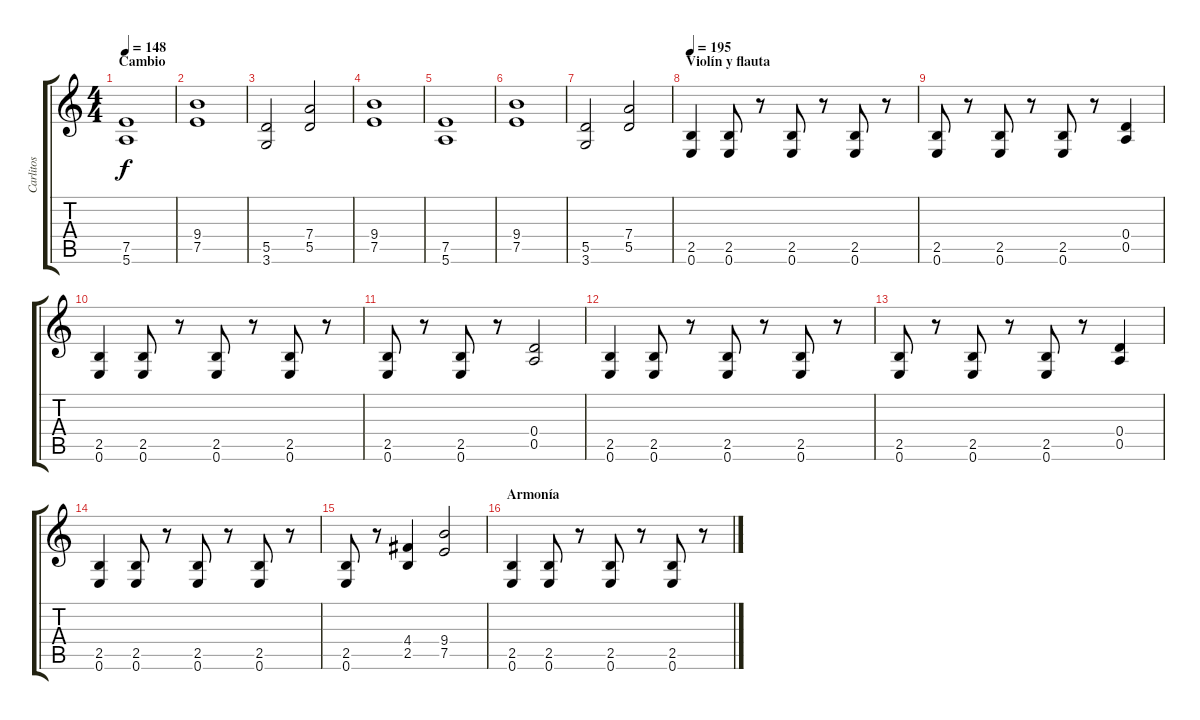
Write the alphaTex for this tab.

\track ("Carlitos" "Carlitos") {instrument distortionguitar}
\staff {score tabs}
\tuning (E4 B3 G3 D3 A2 E2) {hide}
\ts (4 4)
\section ("" "Cambio")
\tempo 148
\clef g2
\ks c
(7.5 5.6).1{dy f} |
(9.4 7.5).1 |
(5.5 3.6).2 (7.4 5.5).2 |
(9.4 7.5).1 |
(7.5 5.6).1 |
(9.4 7.5).1 |
(5.5 3.6).2 (7.4 5.5).2 |
\section ("" "Violín y flauta ")
\tempo 195
(2.5 0.6).4 (2.5 0.6).8 r.8 (2.5 0.6).8 r.8 (2.5 0.6).8 r.8 |
(2.5 0.6).8 r.8 (2.5 0.6).8 r.8 (2.5 0.6).8 r.8 (0.4 0.5).4 |
(2.5 0.6).4 (2.5 0.6).8 r.8 (2.5 0.6).8 r.8 (2.5 0.6).8 r.8 |
(2.5 0.6).8 r.8 (2.5 0.6).8 r.8 (0.4 0.5).2 |
(2.5 0.6).4 (2.5 0.6).8 r.8 (2.5 0.6).8 r.8 (2.5 0.6).8 r.8 |
(2.5 0.6).8 r.8 (2.5 0.6).8 r.8 (2.5 0.6).8 r.8 (0.4 0.5).4 |
(2.5 0.6).4 (2.5 0.6).8 r.8 (2.5 0.6).8 r.8 (2.5 0.6).8 r.8 |
(2.5 0.6).8 r.8 (4.4 2.5).4 (9.4 7.5).2 |
\section ("" "Armonía")
(2.5 0.6).4 (2.5 0.6).8 r.8 (2.5 0.6).8 r.8 (2.5 0.6).8 r.8
